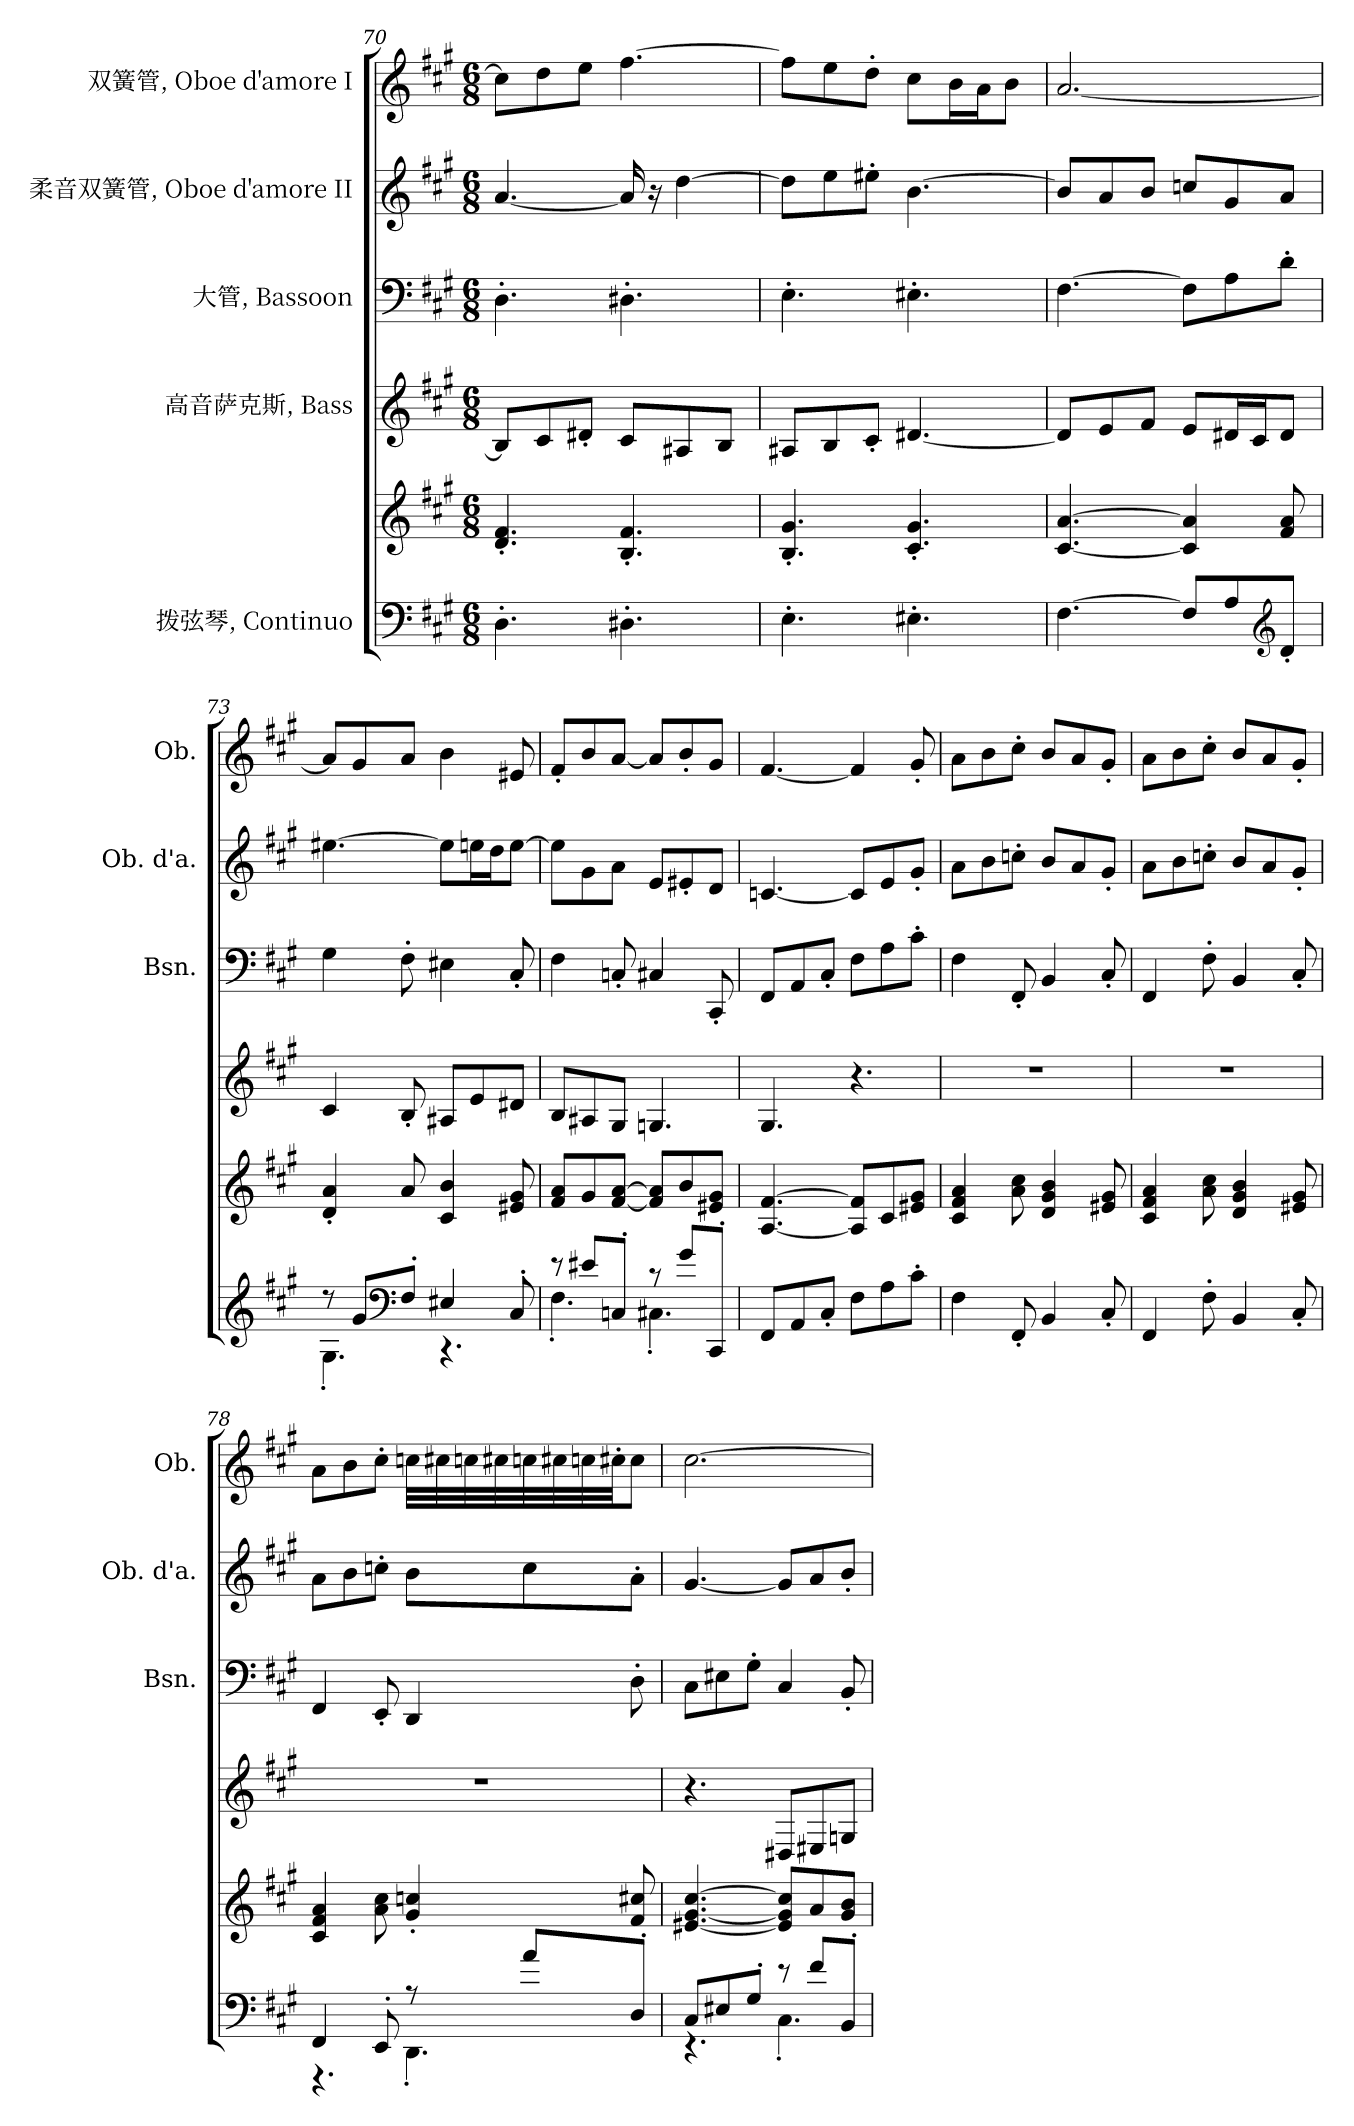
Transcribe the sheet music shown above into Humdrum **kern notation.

**kern	**kern	**kern	**kern	**kern	**kern
*part5	*part5	*part4	*part3	*part2	*part1
*staff6	*staff5	*staff4	*staff3	*staff2	*staff1
*I"拨弦琴, Continuo	*	*I"高音萨克斯, Bass	*I"大管, Bassoon	*I"柔音双簧管, Oboe d'amore II	*I"双簧管, Oboe d'amore I
*	*	*	*I'Bsn.	*I'Ob. d'a.	*I'Ob.
*clefF4	*clefG2	*clefG2	*clefF4	*clefG2	*clefG2
*	*	*ITrd1c2	*	*ITrd2c3	*
*k[f#c#g#]	*k[f#c#g#]	*k[f#]	*k[f#c#g#]	*k[f#c#g#d#a#e#]	*k[f#c#g#]
*M6/8	*M6/8	*M6/8	*M6/8	*M6/8	*M6/8
=70	=70	=70	=70	=70	=70
4.D'\	4.d/' 4.f#/'	8A/L]	4.D'\	[4.f#/	8cc#\L]
.	.	8B/	.	.	8dd\
.	.	8c#X'/J	.	.	8ee\J
4.D#X'\	4.B/' 4.f#/'	8B/L	4.D#X'\	16f#/]	[4.ff#\
.	.	.	.	16r	.
.	.	8G#X/	.	[4b\	.
.	.	8A/J	.	.	.
!!LO:LB:g=z
=71	=71	=71	=71	=71	=71
*	*	*	*	*	*MM94
4.E'\	4.B/' 4.g#/'	8G#X/L	4.E'\	8b\L]	8ff#\L]
.	.	8A/	.	8cc#\	8ee\
.	.	8B'/J	.	8cc##X'\J	8dd'\J
4.E#X'\	4.c#/' 4.g#/'	[4.c#X/	4.E#X'\	[4.g#\	8cc#\L
.	.	.	.	.	16b\L
.	.	.	.	.	16a\J
.	.	.	.	.	8b\J
=72	=72	=72	=72	=72	=72
[4.F#\	[4.c#/ [4.a/	8c#/L]	[4.F#\	8g#/L]	[2.a/
.	.	8d/	.	8f#/	.
.	.	8e/J	.	8g#/J	.
8F#/L]	4c#/] 4a/]	8d/L	8F#\L]	8an/L	.
8A/	.	16c#X/L	8A\	8e#/	.
.	.	16B/J	.	.	.
*clefG2	*	*	*	*	*
8d'/J	8f#/ 8a/	8c#/J	8d'\J	8f#/J	.
=73	=73	=73	=73	=73	=73
*^	*	*	*	*	*
8r	4.G#'\	4d/' 4a/'	4B/	4G#\	[4.cc##X\	8a/L]
8g#/L	.	.	.	.	.	8g#/
*clefF4	*	*	*	*	*	*
8F#'/J	.	8a/	8A'/	8F#'\	.	8a/J
4E#X/	4.r	4c#/ 4b/	8G#X/L	4E#X\	8cc##\L]	4b\
.	.	.	8d/	.	16cc#X\L	.
.	.	.	.	.	16b\J	.
8C#'/	.	8e#X/ 8g#/	8c#X/J	8C#'/	[8cc#\J	8e#X/
!!LO:PB:g=z
=74	=74	=74	=74	=74	=74	=74
8r	4.F#'\	8f#/ 8a/L	8A/L	4F#\	8cc#\L]	8f#'/L
8e#X/L	.	8g#/	8G#X/	.	8e#\	8b/
8Cn'/J	.	[8f#/ [8a/J	8F#/J	8Cn'/	8f#\J	[8a/J
8r	4.C#X'\	8f#/] 8a/]L	4.Fn/	4C#X/	8c#/L	8a/L]
8g#/L	.	8b/	.	.	8c##X'/	8b'/
8CC#'/J	.	8e#X/ 8g#/J	.	8CC#'/	8B/J	8g#/J
*v	*v	*	*	*	*	*
=75	=75	=75	=75	=75	=75
8FF#/L	[4.A/ [4.f#/	4.F#/	8FF#/L	[4.An/	[4.f#/
8AA/	.	.	8AA/	.	.
8C#'/J	.	.	8C#'/J	.	.
8F#\L	8A/] 8f#/]L	4.r	8F#\L	8A/L]	4f#/]
8A\	8c#/	.	8A\	8c#/	.
8c#'\J	8e#X/ 8g#/J	.	8c#'\J	8e#'/J	8g#'/
=76	=76	=76	=76	=76	=76
4F#\	4c#/ 4f#/ 4a/	2.r	4F#\	8f#\L	8a\L
.	.	.	.	8g#\	8b\
8FF#'/	8a\ 8cc#\	.	8FF#'/	8an'\J	8cc#'\J
4BB/	4d/ 4g#/ 4b/	.	4BB/	8g#/L	8b/L
.	.	.	.	8f#/	8a/
8C#'/	8e#X/ 8g#/	.	8C#'/	8e#'/J	8g#'/J
=77	=77	=77	=77	=77	=77
4FF#/	4c#/ 4f#/ 4a/	2.r	4FF#/	8f#\L	8a\L
.	.	.	.	8g#\	8b\
8F#'\	8a\ 8cc#\	.	8F#'\	8an'\J	8cc#'\J
4BB/	4d/ 4g#/ 4b/	.	4BB/	8g#/L	8b/L
.	.	.	.	8f#/	8a/
8C#'/	8e#X/ 8g#/	.	8C#'/	8e#'/J	8g#'/J
!!LO:LB:g=z
=78	=78	=78	=78	=78	=78
*^	*	*	*	*	*
4FF#/	4.r	4c#/ 4f#/ 4a/	2.r	4FF#/	8f#\L	8a\L
.	.	.	.	.	8g#\	8b\
8EE'/	.	8a\ 8cc#\	.	8EE'/	8an'\J	8cc#'\J
8r	4.DD'\	4g#/' 4ccn/'	.	4DD/	8g#\L	32ccn\LLL
.	.	.	.	.	.	32cc#X\
.	.	.	.	.	.	32ccn\
.	.	.	.	.	.	32cc#X\
8a/L	.	.	.	.	8a\	32ccn\
.	.	.	.	.	.	32cc#X\
.	.	.	.	.	.	32ccn\
.	.	.	.	.	.	32cc#X'\JJ
8D'/J	.	8f#/ 8cc#X/	.	8D'\	8f#'\J	8cc#\J
=79	=79	=79	=79	=79	=79	=79
8C#/L	4.r	[4.e#X/ [4.g#/ [4.cc#/	4.r	8C#\L	[4.e#/	[2.cc#\
8E#X/	.	.	.	8E#X\	.	.
8G#'/J	.	.	.	8G#'\J	.	.
8r	4.C#'\	8e#/] 8g#/] 8cc#/]L	8C#X/L	4C#/	8e#/L]	.
8f#/L	.	8a/	8D#X/	.	8f#/	.
8BB'/J	.	8g#/ 8b/J	8Fn/J	8BB'/	8g#'/J	.
*v	*v	*	*	*	*	*
=	=	=	=	=	=
*-	*-	*-	*-	*-	*-
